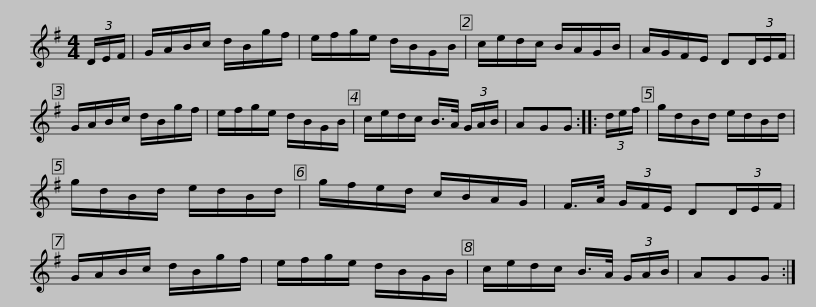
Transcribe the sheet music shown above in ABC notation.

X:1
L:1/8
M:4/4
I:linebreak $
K:G
V:1 treble
V:1
 (3D/E/F/ | G/A/B/c/ d/B/g/f/ | e/f/g/e/ d/B/G/B/ | c/e/d/c/ B/A/G/B/ | A/G/F/E/ D(3D/E/F/ | %5
 G/A/B/c/ d/B/g/f/ |$ e/f/g/e/ d/B/G/B/ | c/e/d/c/ B/>A/ (3G/A/B/ | AGG :: (3d/e/f/ | %10
 g/d/B/d/ e/d/B/d/ | g/d/B/d/ e/d/B/d/ | g/f/e/d/ c/B/A/G/ |$ F/>A/ (3G/F/E/ D(3D/E/F/ | G/A/B/c/ d/B/g/f/ | %15
 e/f/g/e/ d/B/G/B/ | c/e/d/c/ B/>A/ (3G/A/B/ | AGG :| %18
